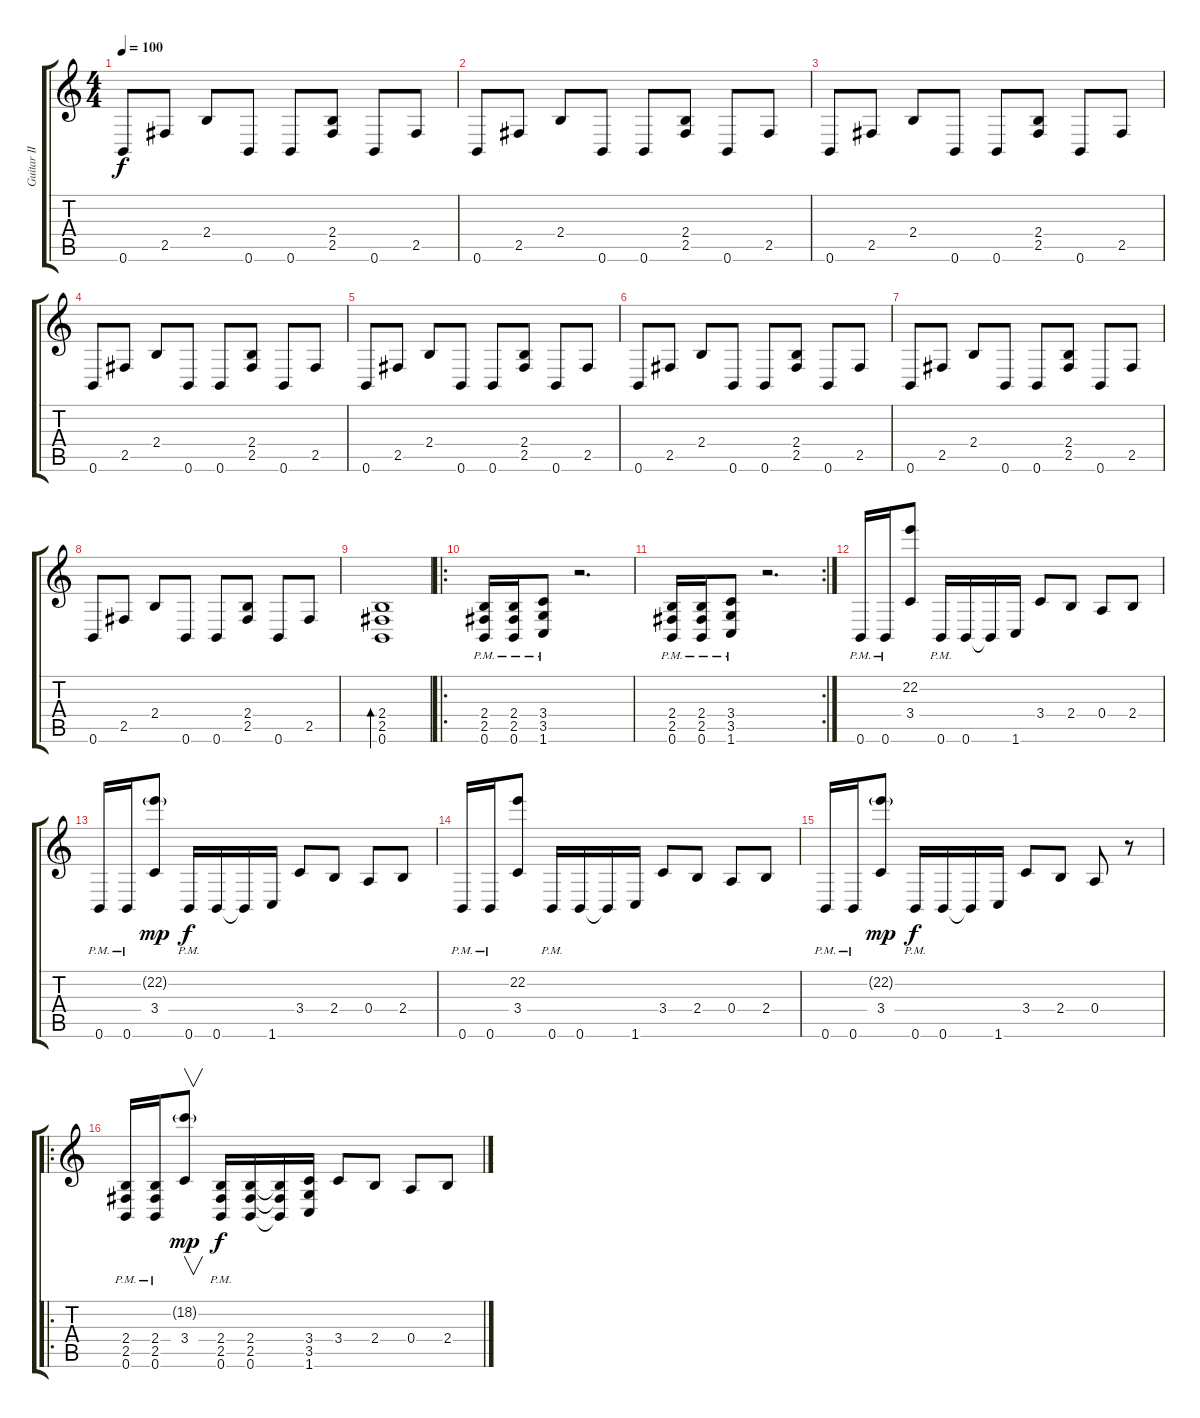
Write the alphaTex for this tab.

\track ("Guitar II (Hartmann Ádám)" "Guitar II ") {instrument distortionguitar}
\staff {score tabs}
\tuning (B3 Gb3 D3 A2 E2 B1) {hide}
\ts (4 4)
\tempo 100
\clef g2
\ks c
0.6.8{dy f volume 13 balance 16 instrument overdrivenguitar} 2.5.8 2.4.8 0.6.8 0.6.8 (2.4 2.5).8 0.6.8 2.5.8 |
0.6.8 2.5.8 2.4.8 0.6.8 0.6.8 (2.4 2.5).8 0.6.8 2.5.8 |
0.6.8 2.5.8 2.4.8 0.6.8 0.6.8 (2.4 2.5).8 0.6.8 2.5.8 |
0.6.8 2.5.8 2.4.8 0.6.8 0.6.8 (2.4 2.5).8 0.6.8 2.5.8 |
0.6.8{volume 13 balance 16 instrument overdrivenguitar} 2.5.8 2.4.8 0.6.8 0.6.8 (2.4 2.5).8 0.6.8 2.5.8 |
0.6.8 2.5.8 2.4.8 0.6.8 0.6.8 (2.4 2.5).8 0.6.8 2.5.8 |
0.6.8 2.5.8 2.4.8 0.6.8 0.6.8 (2.4 2.5).8 0.6.8 2.5.8 |
0.6.8 2.5.8 2.4.8 0.6.8 0.6.8 (2.4 2.5).8 0.6.8 2.5.8 |
(2.4 2.5 0.6).1{bd 480} |
\ro
(2.4{pm} 2.5{pm} 0.6{pm}).16{instrument distortionguitar} (2.4{pm} 2.5{pm} 0.6{pm}).16 (3.4{pm} 3.5{pm} 1.6{pm}).8 r.2{d} |
\rc 2
(2.4{pm} 2.5{pm} 0.6{pm}).16 (2.4{pm} 2.5{pm} 0.6{pm}).16 (3.4{pm} 3.5{pm} 1.6{pm}).8 r.2{d} |
0.6{pm}.16 0.6{pm}.16 (22.2 3.4).8 0.6{pm}.16 0.6.16 0.6{t}.16 1.6.16 3.4.8 2.4.8 0.4.8 2.4.8 |
0.6{pm}.16 0.6{pm}.16 (22.2{g} 3.4).8{dy mp} 0.6{pm}.16{dy f} 0.6.16 0.6{t}.16 1.6.16 3.4.8 2.4.8 0.4.8 2.4.8 |
0.6{pm}.16 0.6{pm}.16 (22.2 3.4).8 0.6{pm}.16 0.6.16 0.6{t}.16 1.6.16 3.4.8 2.4.8 0.4.8 2.4.8 |
0.6{pm}.16 0.6{pm}.16 (22.2{g} 3.4).8{dy mp} 0.6{pm}.16{dy f} 0.6.16 0.6{t}.16 1.6.16 3.4.8 2.4.8 0.4.8 r.8 |
\ro
(2.4{pm} 2.5{pm} 0.6{pm}).16 (2.4{pm} 2.5{pm} 0.6{pm}).16 (18.2{g} 3.4).8{v dy mp} (2.4{pm} 2.5{pm} 0.6{pm}).16{dy f} (2.4 2.5 0.6).16 (2.4{t} 2.5{t} 0.6{t}).16 (3.4 3.5 1.6).16 3.4.8 2.4.8 0.4.8 2.4.8
